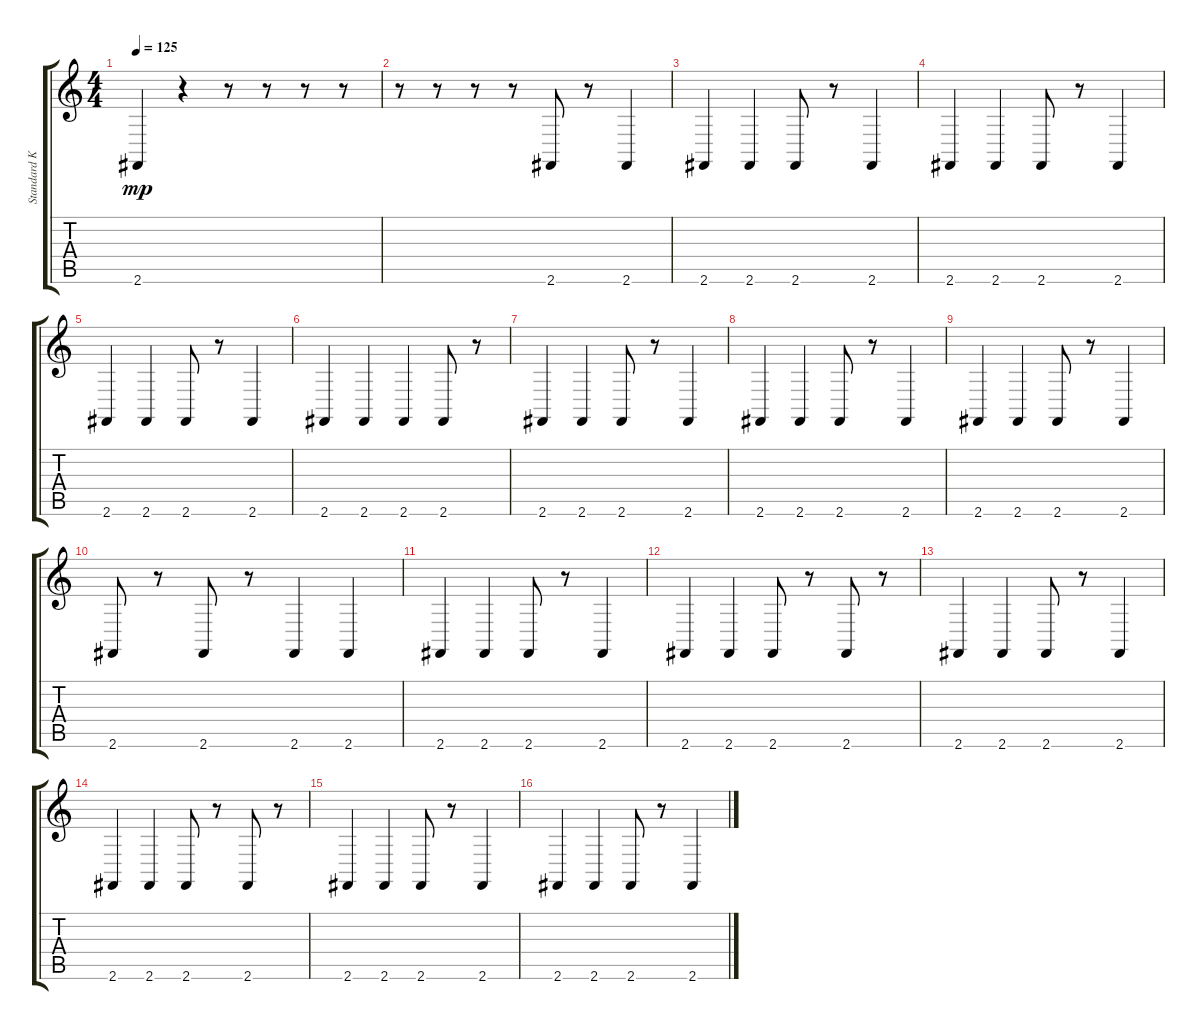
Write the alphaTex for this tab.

\track ("Standard Kit" "Standard K") {instrument acousticgrandpiano}
\staff {score tabs}
\tuning (E4 B3 G3 D3 A2 E2) {hide}
\ts (4 4)
\tempo 125
\clef g2
\ks c
2.6.4{dy mp} r.4 r.8 r.8 r.8 r.8 |
r.8 r.8 r.8 r.8 2.6.8 r.8 2.6.4 |
2.6.4 2.6.4 2.6.8 r.8 2.6.4 |
2.6.4 2.6.4 2.6.8 r.8 2.6.4 |
2.6.4 2.6.4 2.6.8 r.8 2.6.4 |
2.6.4 2.6.4 2.6.4 2.6.8 r.8 |
2.6.4 2.6.4 2.6.8 r.8 2.6.4 |
2.6.4 2.6.4 2.6.8 r.8 2.6.4 |
2.6.4 2.6.4 2.6.8 r.8 2.6.4 |
2.6.8 r.8 2.6.8 r.8 2.6.4 2.6.4 |
2.6.4 2.6.4 2.6.8 r.8 2.6.4 |
2.6.4 2.6.4 2.6.8 r.8 2.6.8 r.8 |
2.6.4 2.6.4 2.6.8 r.8 2.6.4 |
2.6.4 2.6.4 2.6.8 r.8 2.6.8 r.8 |
2.6.4 2.6.4 2.6.8 r.8 2.6.4 |
2.6.4 2.6.4 2.6.8 r.8 2.6.4
